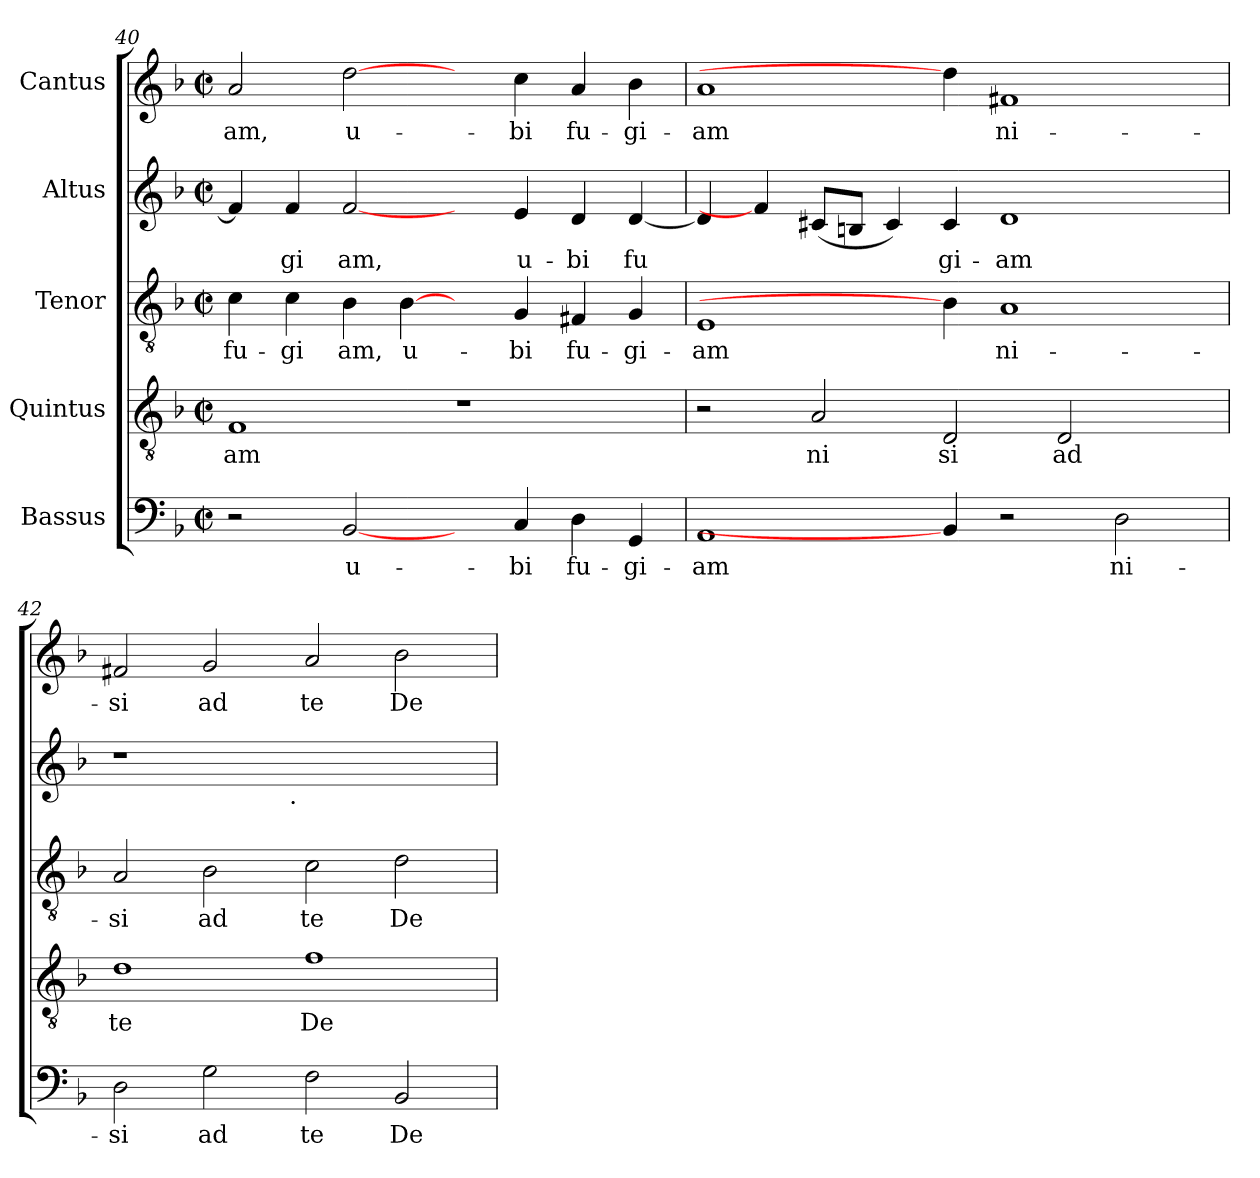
**kern	**text	**kern	**text	**kern	**text	**kern	**text	**kern	**text
*part5	*part5	*part4	*part4	*part3	*part3	*part2	*part2	*part1	*part1
*staff5	*staff5	*staff4	*staff4	*staff3	*staff3	*staff2	*staff2	*staff1	*staff1
*I"Bassus	*	*I"Quintus	*	*I"Tenor	*	*I"Altus	*	*I"Cantus	*
*clefF4	*	*clefGv2	*	*clefGv2	*	*clefG2	*	*clefG2	*
*k[b-]	*	*k[b-]	*	*k[b-]	*	*k[b-]	*	*k[b-]	*
*F:	*	*F:	*	*F:	*	*F:	*	*F:	*
*M2/2	*	*M2/2	*	*M2/2	*	*M2/2	*	*M2/2	*
*met(c|)	*	*met(c|)	*	*met(c|)	*	*met(c|)	*	*met(c|)	*
=40	=40	=40	=40	=40	=40	=40	=40	=40	=40
!	!	!	!LO:LY:b:cj	!	!LO:LY:b:cj	!	!LO:LY:b:cj	!	!LO:LY:b:cj
2r	.	1F	am	4c\	fu-	4f/]	--	2a/	-am,
!	!	!	!	!	!LO:LY:b:cj	!	!LO:LY:b:cj	!	!
.	.	.	.	4c\	-gi	4f/	-gi	.	.
!	!LO:LY:b	!	!	!	!LO:LY:b:cj	!	!LO:LY:b:cj	!	!LO:LY:b:cj
[2BB-/	u-	.	.	4B-\	am,	[2f/	am,	[2dd\	u-
!	!	!	!	!	!LO:LY:b:cj	!	!	!	!
.	.	.	.	[4B-\	u-	.	.	.	.
4ryy	.	1r	.	4ryy	.	4ryy	.	4ryy	.
!	!LO:LY:b	!	!	!	!LO:LY:b:cj	!	!LO:LY:b:cj	!	!LO:LY:b:cj
4C/	-bi	.	.	4G/	-bi	4e/	u-	4cc\	-bi
!	!LO:LY:b	!	!	!	!LO:LY:b:cj	!	!LO:LY:b:cj	!	!LO:LY:b:cj
4D\	fu-	.	.	4F#X/	fu-	4d/	-bi	4a/	fu-
!	!LO:LY:b	!	!	!	!LO:LY:b:cj	!	!LO:LY:b:cj	!	!LO:LY:b:cj
4GG/	-gi-	.	.	4G/	-gi-	[<4d/	fu-	4b-\	-gi-
=41	=41	=41	=41	=41	=41	=41	=41	=41	=41
!	!LO:LY:b	!	!	!	!LO:LY:b:cj	!	!LO:LY:b:cj	!	!LO:LY:b:cj
1AA	-am	2r	.	1E	-am	4d/]	--	1a	-am
.	.	.	.	.	.	4f/]	.	.	.
!	!	!	!LO:LY:b:cj	!	!	!	!LO:LY:b:cj	!	!
.	.	2A/	ni	.	.	(<8c#X/L	--	.	.
!	!	!	!	!	!	!	!LO:LY:b:cj	!	!
.	.	.	.	.	.	8B/J	--	.	.
!	!	!	!	!	!	!	!LO:LY:b:cj	!	!
.	.	.	.	.	.	4c#/)	--	.	.
!	!	!	!LO:LY:b:cj	!	!	!	!LO:LY:b:cj	!	!
4BB-/]	.	2D/	si	4B-\]	.	4c#/	-gi-	4dd\]	.
!	!	!	!	!	!LO:LY:b:cj	!	!LO:LY:b:cj	!	!LO:LY:b:cj
2r	.	.	.	1A	ni-	1d	-am	1f#X	ni-
!	!	!	!LO:LY:b:cj	!	!	!	!	!	!
.	.	2D/	ad	.	.	.	.	.	.
!	!LO:LY:b	!	!	!	!	!	!	!	!
2D\	ni-	.	.	.	.	.	.	.	.
.	.	4ryy	.	.	.	.	.	.	.
!!LO:LB:g=z
=42	=42	=42	=42	=42	=42	=42	=42	=42	=42
!	!LO:LY:b	!	!LO:LY:b:cj	!	!LO:LY:b:cj	!	!	!	!LO:LY:b:cj
*	*	*	*	*	*	*^	*	*	*
2D\	-si	1d	te	2A/	-si	1r	2ryy	.	2f#X/	-si
!	!LO:LY:b	!	!	!	!LO:LY:b:cj	!	!	!	!	!LO:LY:b:cj
2G\	ad	.	.	2B-\	ad	.	4...ryy	.	2g/	ad
!	!	!	!	!	!	!	!LO:TX:b:t=.	!	!	!
.	.	.	.	.	.	.	1ryy	.	.	.
!	!LO:LY:b	!	!LO:LY:b:cj	!	!LO:LY:b:cj	!	!	!	!	!LO:LY:b:cj
2F\	te	1f	De	2c\	te	1ryy	.	.	2a/	te
!	!LO:LY:b	!	!	!	!LO:LY:b:cj	!	!	!	!	!LO:LY:b:cj
2BB-/	De	.	.	2d\	De	.	.	.	2b-\	De-
.	.	.	.	.	.	.	32ryy	.	.	.
*	*	*	*	*	*	*v	*v	*	*	*
=	=	=	=	=	=	=	=	=	=
*-	*-	*-	*-	*-	*-	*-	*-	*-	*-
